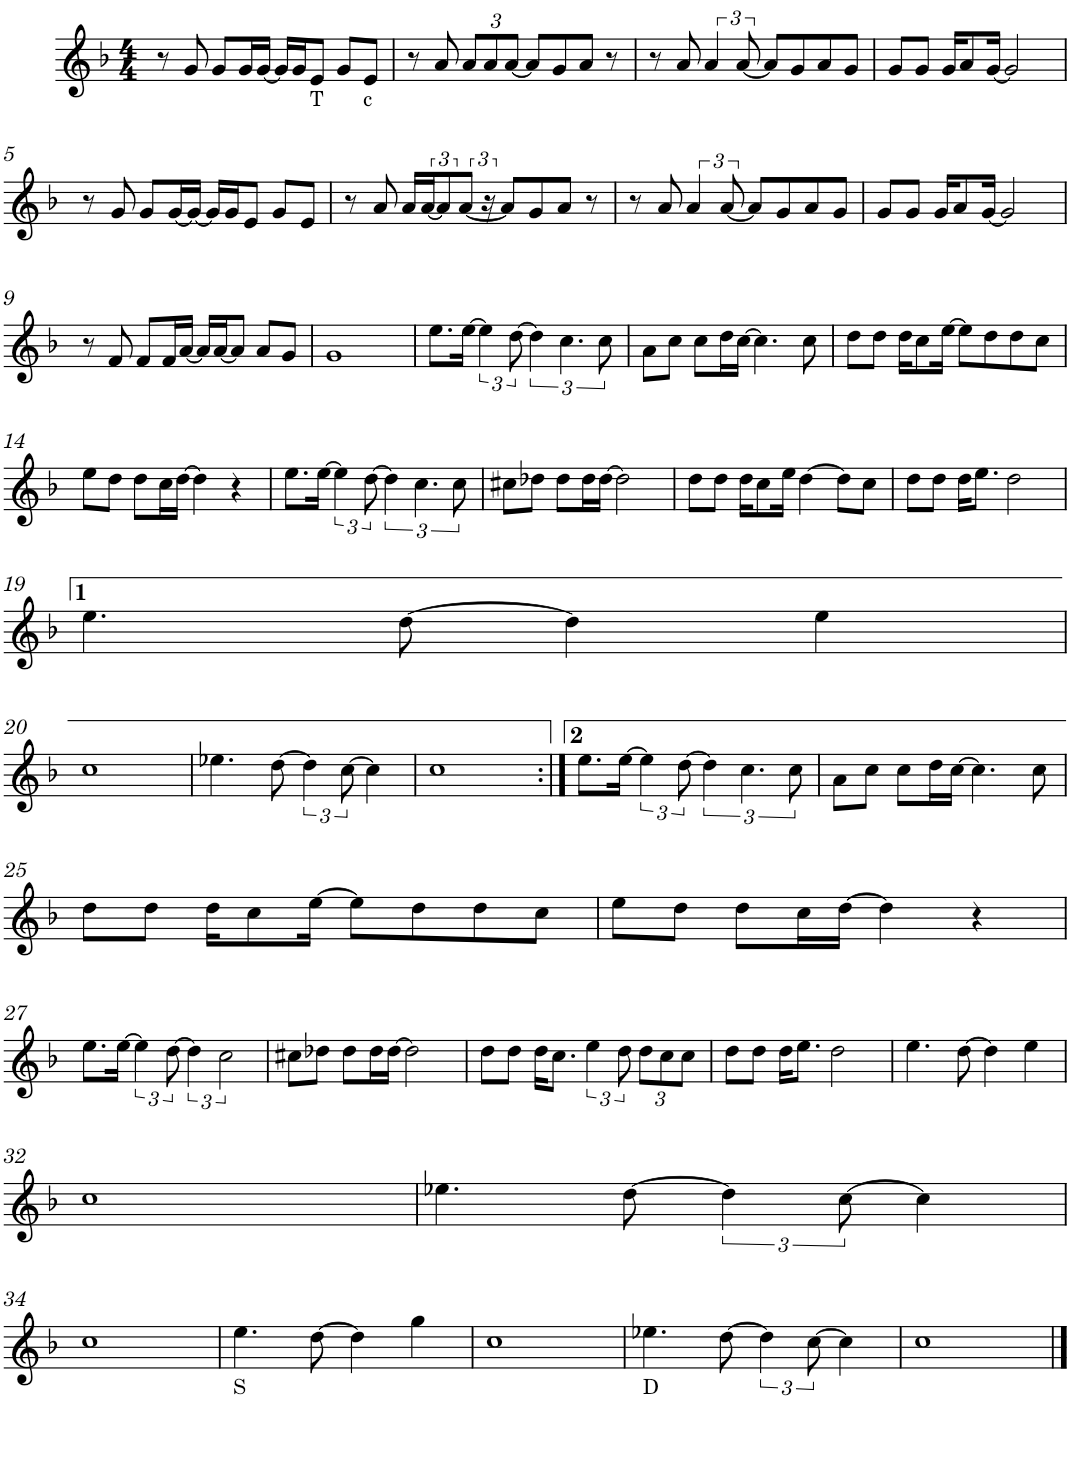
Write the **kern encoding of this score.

**kern
*part1
*staff1
*I"Piano
*I'Pno
*clefG2
*k[b-]
*M4/4
=1
8r
8g/
8g/L
16g/L
[16g/JJ
16g/LL]
16g/J
!LO:TX:b:t=T
8e/J
8g/L
!LO:TX:b:t=c
8e/J
=2
8r
8a/
*Xbrackettup
12a/L
12a/
[12a/J
8a/L]
8g/
8a/J
8r
=3
8r
8a/
*brackettup
6a/
[12a/
8a/L]
8g/
8a/
8g/J
=4
8g/L
8g/J
16g/KL
8a/
[16g/Jk
2g/]
!!LO:LB:g=z
=5
8r
8g/
8g/L
[16g/L
16g/JJ_
16g/LL]
16g/J
8e/J
8g/L
8e/J
=6
8r
8a/
16a/LL
[8a/
[12a/J
24r
8a/L]
8g/
8a/J
16r
=7
8r
16r
8a/
6a/
[12a/
8a/L]
8g/
8a/
8g/J
=8
8g/L
8g/J
16g/KL
8a/
[16g/Jk
2g/]
!!LO:LB:g=z
=9
8r
8f/
8f/L
16f/L
[16a/JJ
16a/LL]
[16a/J
8a/J]
8a/L
8g/J
=10
1g
=11
8.ee\L
[16ee\Jk
6ee\]
[12dd\
6dd\]
6.cc\
12cc\
=12
8a\L
8cc\J
8cc\L
16dd\L
[16cc\JJ
4.cc\]
8cc\
=13
8dd\L
8dd\J
16dd\KL
8cc\
[16ee\Jk
8ee\L]
8dd\
8dd\
8cc\J
!!LO:LB:g=z
=14
8ee\L
8dd\J
8dd\L
16cc\L
[16dd\JJ
4dd\]
4r
=15
8.ee\L
[16ee\Jk
6ee\]
[12dd\
6dd\]
6.cc\
12cc\
=16
8cc#X\L
8dd-X\J
8dd-\L
16dd-\L
[16dd-\JJ
2dd-\]
=17
8dd\L
8dd\J
16dd\KL
8cc\
16ee\Jk
[4dd\
8dd\L]
8cc\J
=18
8dd\L
8dd\J
16dd\KL
8.ee\J
2dd\
!!LO:LB:g=z
=19
4.ee\
[8dd\
4dd\]
4ee\
!!LO:LB:g=z
=20
1cc
=21
4.ee-X\
[8dd\
6dd\]
[12cc\
4cc\]
=22
1cc
=23:|!
8.ee\L
[16ee\Jk
6ee\]
[12dd\
6dd\]
6.cc\
12cc\
=24
8a\L
8cc\J
8cc\L
16dd\L
[16cc\JJ
4.cc\]
8cc\
!!LO:LB:g=z
=25
8dd\L
8dd\J
16dd\KL
8cc\
[16ee\Jk
8ee\L]
8dd\
8dd\
8cc\J
=26
8ee\L
8dd\J
8dd\L
16cc\L
[16dd\JJ
4dd\]
4r
!!LO:LB:g=z
=27
8.ee\L
[16ee\Jk
6ee\]
[12dd\
6dd\]
3cc\
=28
8cc#X\L
8dd-X\J
8dd-\L
16dd-\L
[16dd-\JJ
2dd-\]
=29
8dd\L
8dd\J
16dd\KL
8.cc\J
6ee\
12dd\
*Xbrackettup
12dd\L
12cc\
12cc\J
=30
8dd\L
8dd\J
16dd\KL
8.ee\J
2dd\
=31
4.ee\
[8dd\
4dd\]
4ee\
!!LO:LB:g=z
=32
1cc
=33
4.ee-X\
[8dd\
*brackettup
6dd\]
[12cc\
4cc\]
!!LO:LB:g=z
=34
1cc
=35
!LO:TX:b:t=S
4.ee\
[8dd\
4dd\]
4gg\
=36
1cc
=37
!LO:TX:b:t=D
4.ee-X\
[8dd\
6dd\]
[12cc\
4cc\]
=38
1cc
==
*-
